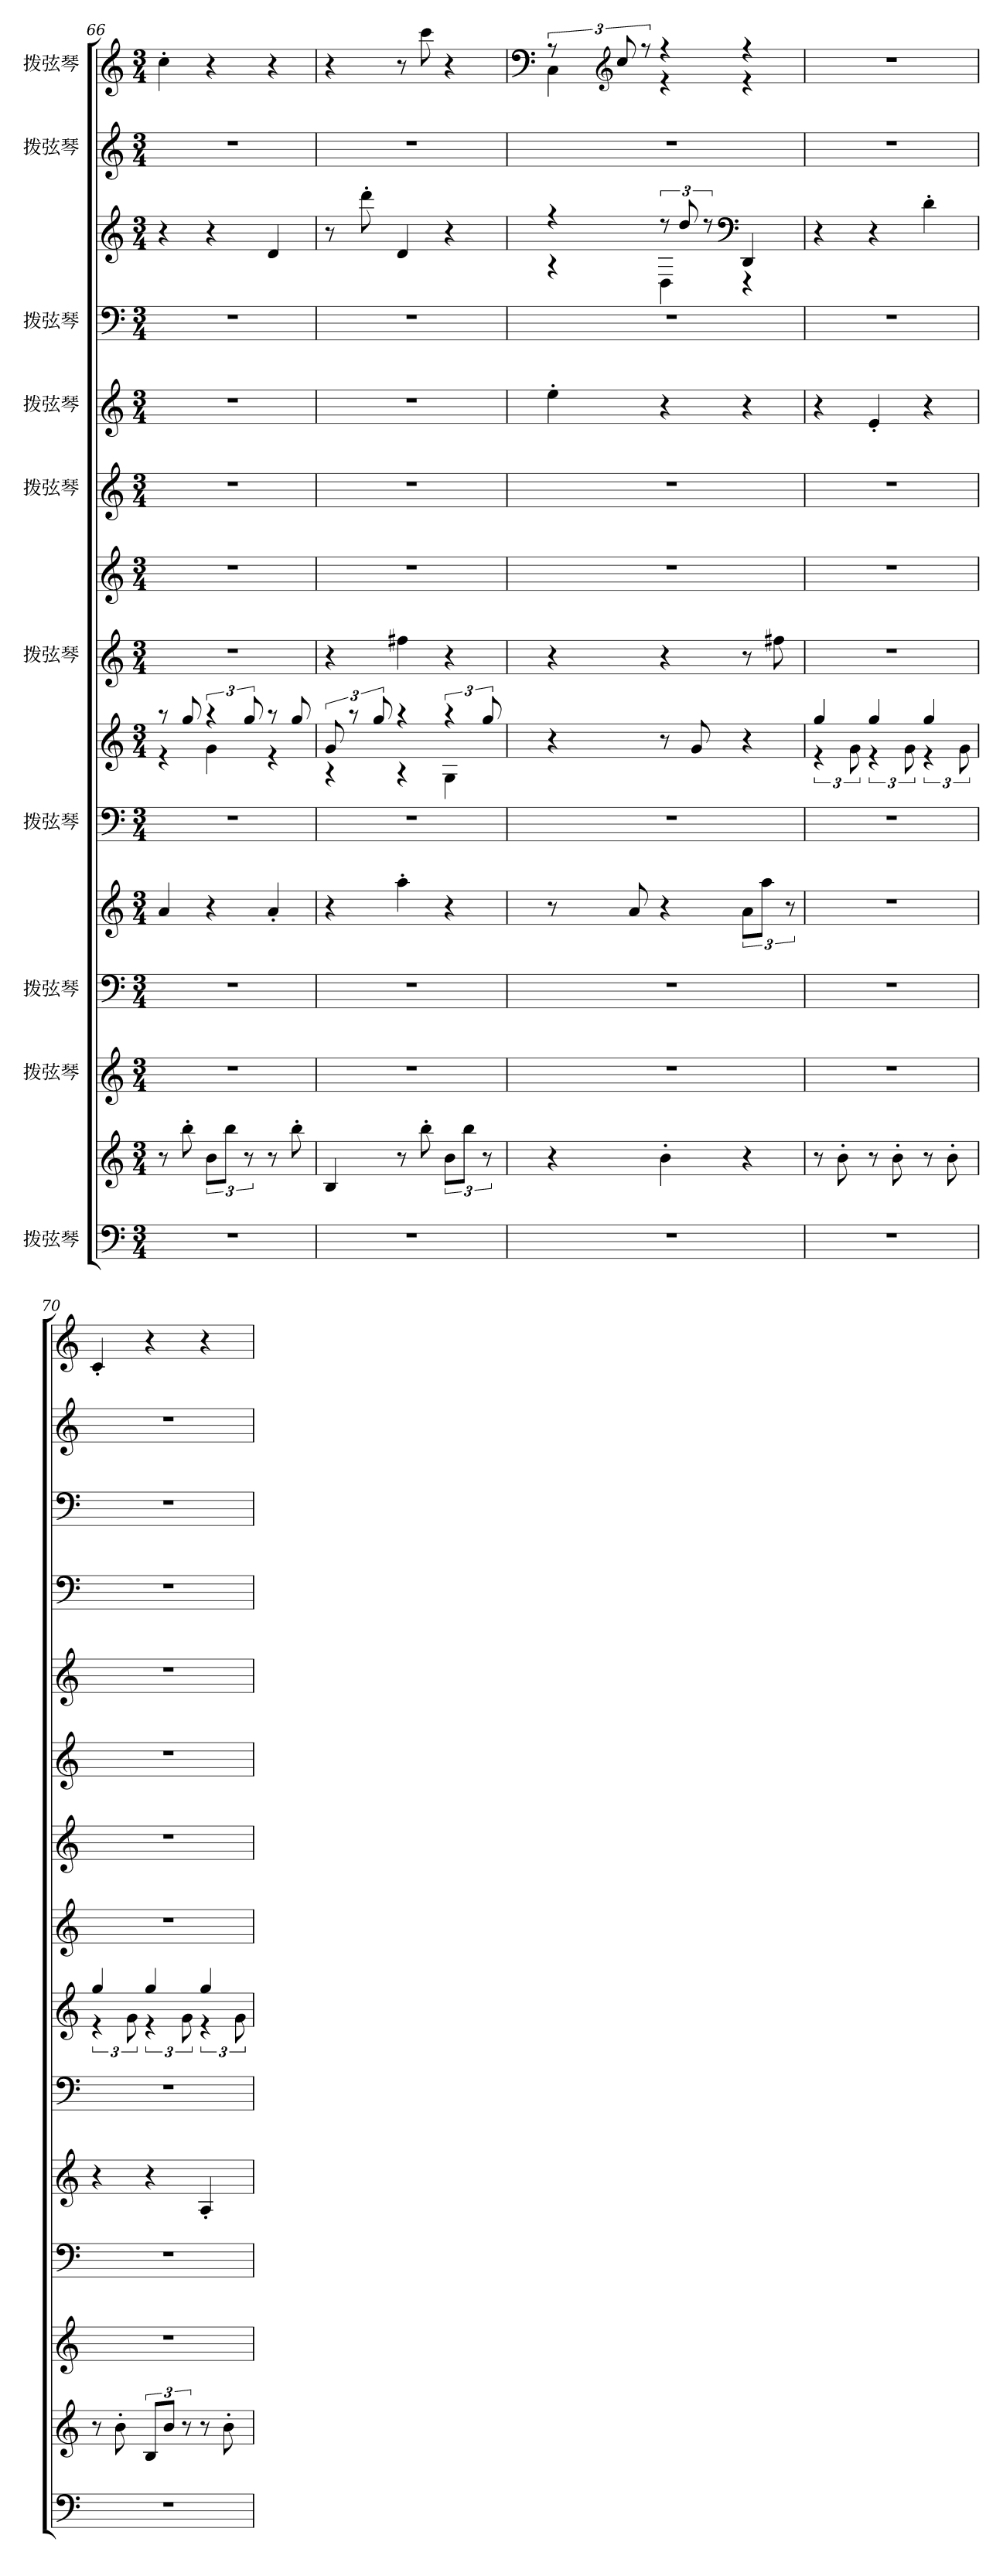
**kern	**kern	**kern	**kern	**kern	**kern	**kern	**kern	**kern	**kern	**kern	**kern	**kern	**kern	**kern
*part10	*part10	*part9	*part8	*part8	*part7	*part7	*part6	*part6	*part5	*part4	*part3	*part3	*part2	*part1
*staff15	*staff14	*staff13	*staff12	*staff11	*staff10	*staff9	*staff8	*staff7	*staff6	*staff5	*staff4	*staff3	*staff2	*staff1
*I"拨弦琴	*	*I"拨弦琴	*I"拨弦琴	*	*I"拨弦琴	*	*I"拨弦琴	*	*I"拨弦琴	*I"拨弦琴	*I"拨弦琴	*	*I"拨弦琴	*I"拨弦琴
*clefF4	*clefG2	*clefG2	*clefF4	*clefG2	*clefF4	*clefG2	*clefG2	*clefG2	*clefG2	*clefG2	*clefF4	*clefG2	*clefG2	*clefG2
*k[]	*k[]	*k[]	*k[]	*k[]	*k[]	*k[]	*k[]	*k[]	*k[]	*k[]	*k[]	*k[]	*k[]	*k[]
*M3/4	*M3/4	*M3/4	*M3/4	*M3/4	*M3/4	*M3/4	*M3/4	*M3/4	*M3/4	*M3/4	*M3/4	*M3/4	*M3/4	*M3/4
=66	=66	=66	=66	=66	=66	=66	=66	=66	=66	=66	=66	=66	=66	=66
*	*	*	*	*	*	*^	*	*	*	*	*	*	*	*
2.r	8r	2.r	2.r	4a/	2.r	8r	4r	2.r	2.r	2.r	2.r	2.r	4r	2.r	4cc'\
.	8bb'\	.	.	.	.	8gg/	.	.	.	.	.	.	.	.	.
.	12b\L	.	.	4r	.	6r	4g\	.	.	.	.	.	4r	.	4r
.	12bb\J	.	.	.	.	.	.	.	.	.	.	.	.	.	.
.	12r	.	.	.	.	12gg/	.	.	.	.	.	.	.	.	.
.	8r	.	.	4a'/	.	8r	4r	.	.	.	.	.	4d/	.	4r
.	8bb'\	.	.	.	.	8gg/	.	.	.	.	.	.	.	.	.
=67	=67	=67	=67	=67	=67	=67	=67	=67	=67	=67	=67	=67	=67	=67	=67
2.r	4B/	2.r	2.r	4r	2.r	12g/	4r	4r	2.r	2.r	2.r	2.r	8r	2.r	4r
.	.	.	.	.	.	12r	.	.	.	.	.	.	.	.	.
.	.	.	.	.	.	.	.	.	.	.	.	.	8ddd'\	.	.
.	.	.	.	.	.	12gg/	.	.	.	.	.	.	.	.	.
.	8r	.	.	4aa'\	.	4r	4r	4ff#X\	.	.	.	.	4d/	.	8r
.	8bb'\	.	.	.	.	.	.	.	.	.	.	.	.	.	8ccc\
.	12b\L	.	.	4r	.	6r	4G\	4r	.	.	.	.	4r	.	4r
.	12bb\J	.	.	.	.	.	.	.	.	.	.	.	.	.	.
.	12r	.	.	.	.	12gg/	.	.	.	.	.	.	.	.	.
*	*	*	*	*	*	*v	*v	*	*	*	*	*	*	*	*
=68	=68	=68	=68	=68	=68	=68	=68	=68	=68	=68	=68	=68	=68	=68
*	*	*	*	*	*	*	*	*	*	*	*	*	*	*clefF4
*	*	*	*	*	*	*	*	*	*	*	*	*^	*	*^
2.r	4r	2.r	2.r	8r	2.r	4r	4r	2.r	2.r	4ee'\	2.r	4r	4r	2.r	12r	4C\
*	*	*	*	*	*	*	*	*	*	*	*	*	*	*	*clefG2	*
.	.	.	.	.	.	.	.	.	.	.	.	.	.	.	12cc/	.
.	.	.	.	8a/	.	.	.	.	.	.	.	.	.	.	.	.
.	.	.	.	.	.	.	.	.	.	.	.	.	.	.	12r	.
.	4b'\	.	.	4r	.	8r	4r	.	.	4r	.	12r	4D\	.	4r	4r
.	.	.	.	.	.	.	.	.	.	.	.	12dd/	.	.	.	.
.	.	.	.	.	.	8g/	.	.	.	.	.	.	.	.	.	.
.	.	.	.	.	.	.	.	.	.	.	.	12r	.	.	.	.
*	*	*	*	*	*	*	*	*	*	*	*	*clefF4	*	*	*	*
.	4r	.	.	12a\L	.	4r	8r	.	.	4r	.	4DD/	4r	.	4r	4r
.	.	.	.	12aa\J	.	.	.	.	.	.	.	.	.	.	.	.
.	.	.	.	.	.	.	8ff#X\	.	.	.	.	.	.	.	.	.
.	.	.	.	12r	.	.	.	.	.	.	.	.	.	.	.	.
*	*	*	*	*	*	*	*	*	*	*	*	*v	*v	*	*v	*v
!!LO:PB:g=z
=69	=69	=69	=69	=69	=69	=69	=69	=69	=69	=69	=69	=69	=69	=69
*	*	*	*	*	*	*^	*	*	*	*	*	*	*	*
2.r	8r	2.r	2.r	2.r	2.r	4gg/	6r	2.r	2.r	2.r	4r	2.r	4r	2.r	2.r
.	8b'\	.	.	.	.	.	.	.	.	.	.	.	.	.	.
.	.	.	.	.	.	.	12g\	.	.	.	.	.	.	.	.
.	8r	.	.	.	.	4gg/	6r	.	.	.	4e'/	.	4r	.	.
.	8b'\	.	.	.	.	.	.	.	.	.	.	.	.	.	.
.	.	.	.	.	.	.	12g\	.	.	.	.	.	.	.	.
.	8r	.	.	.	.	4gg/	6r	.	.	.	4r	.	4d'\	.	.
.	8b'\	.	.	.	.	.	.	.	.	.	.	.	.	.	.
.	.	.	.	.	.	.	12g\	.	.	.	.	.	.	.	.
=70	=70	=70	=70	=70	=70	=70	=70	=70	=70	=70	=70	=70	=70	=70	=70
2.r	8r	2.r	2.r	4r	2.r	4gg/	6r	2.r	2.r	2.r	2.r	2.r	2.r	2.r	4c'/
.	8b'\	.	.	.	.	.	.	.	.	.	.	.	.	.	.
.	.	.	.	.	.	.	12g\	.	.	.	.	.	.	.	.
.	12B/L	.	.	4r	.	4gg/	6r	.	.	.	.	.	.	.	4r
.	12b/J	.	.	.	.	.	.	.	.	.	.	.	.	.	.
.	12r	.	.	.	.	.	12g\	.	.	.	.	.	.	.	.
.	8r	.	.	4A'/	.	4gg/	6r	.	.	.	.	.	.	.	4r
.	8b'\	.	.	.	.	.	.	.	.	.	.	.	.	.	.
.	.	.	.	.	.	.	12g\	.	.	.	.	.	.	.	.
*	*	*	*	*	*	*v	*v	*	*	*	*	*	*	*	*
=	=	=	=	=	=	=	=	=	=	=	=	=	=	=
*-	*-	*-	*-	*-	*-	*-	*-	*-	*-	*-	*-	*-	*-	*-
